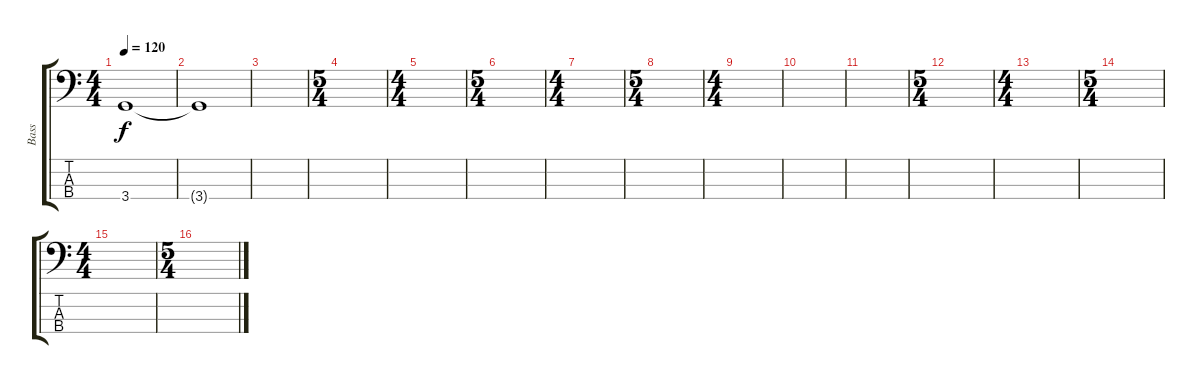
\track ("Bass" "Bass") {instrument electricbassfinger}
\staff {score tabs}
\tuning (G2 D2 A1 E1) {hide}
\ts (4 4)
\tempo 120
\clef f4
\ks c
3.4.1{dy f} |
3.4{t}.1 |
|
\ts (5 4)
|
\ts (4 4)
|
\ts (5 4)
|
\ts (4 4)
|
\ts (5 4)
|
\ts (4 4)
|
|
|
\ts (5 4)
|
\ts (4 4)
|
\ts (5 4)
|
\ts (4 4)
|
\ts (5 4)
